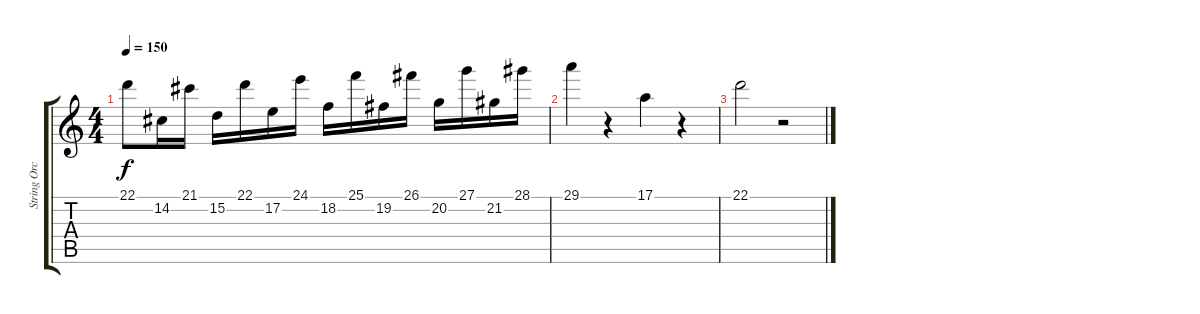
\track ("String Orchestra (Violins)" "String Orc") {instrument violin}
\staff {score tabs}
\tuning (E4 B3 G3 D3 A2 E2) {hide}
\ts (4 4)
\tempo 150
\clef g2
\ks c
22.1.8{dy f} 14.2.16 21.1.16 15.2.16 22.1.16 17.2.16 24.1.16 18.2.16 25.1.16 19.2.16 26.1.16 20.2.16 27.1.16 21.2.16 28.1.16 |
29.1.4 r.4 17.1.4 r.4 |
22.1.2 r.2
